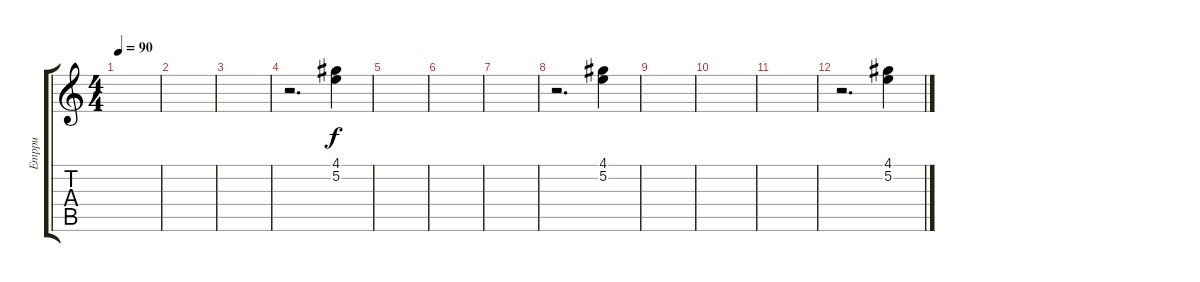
\track ("Emppu" "Emppu") {instrument distortionguitar}
\staff {score tabs}
\tuning (E4 B3 G3 D3 A2 E2) {hide}
\ts (4 4)
\tempo 90
\clef g2
\ks c
|
|
|
r.2{d} (4.1 5.2).4 |
|
|
|
r.2{d} (4.1 5.2).4 |
|
|
|
r.2{d} (4.1 5.2).4
